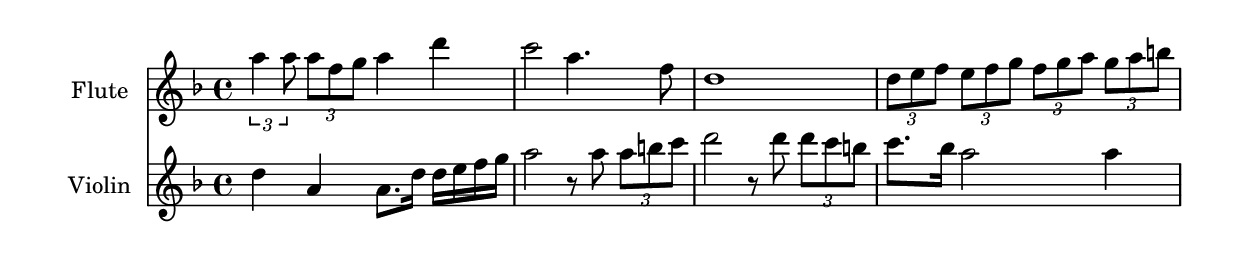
\version "2.16.2"

\score {
	<<
	\new Staff { 
	\set Staff.midiInstrument = #"flute"
	\set Staff.instrumentName = "Flute"
	
	\relative c'' {  
		\key d \minor
		\times 2/3 {a'4 a8} \times 2/3 {a f g} a4 d
		c2 a4. f8 
		d1 
		\times 2/3 {d8 e f} \times 2/3 {e f g} \times 2/3 {f g a} \times 2/3{ g a b} 
	}}

	\new Staff { 
	\set Staff.midiInstrument = #"violin"
	\set Staff.instrumentName = "Violin"
	\set Staff.midiMaximumVolume = #0.50

	\relative c'' {
		\key d \minor
		d4 a a8. d16 d e f g 
		a2 r8 a8 \times 2/3 {a b c} 
		d2 r8 d8 \times 2/3 {d c b}
		c8. bes16 a2 a4 
	}}
	>>

	\header{}
	\layout{}
	\midi {
		\tempo 4 = 120
	}
}
